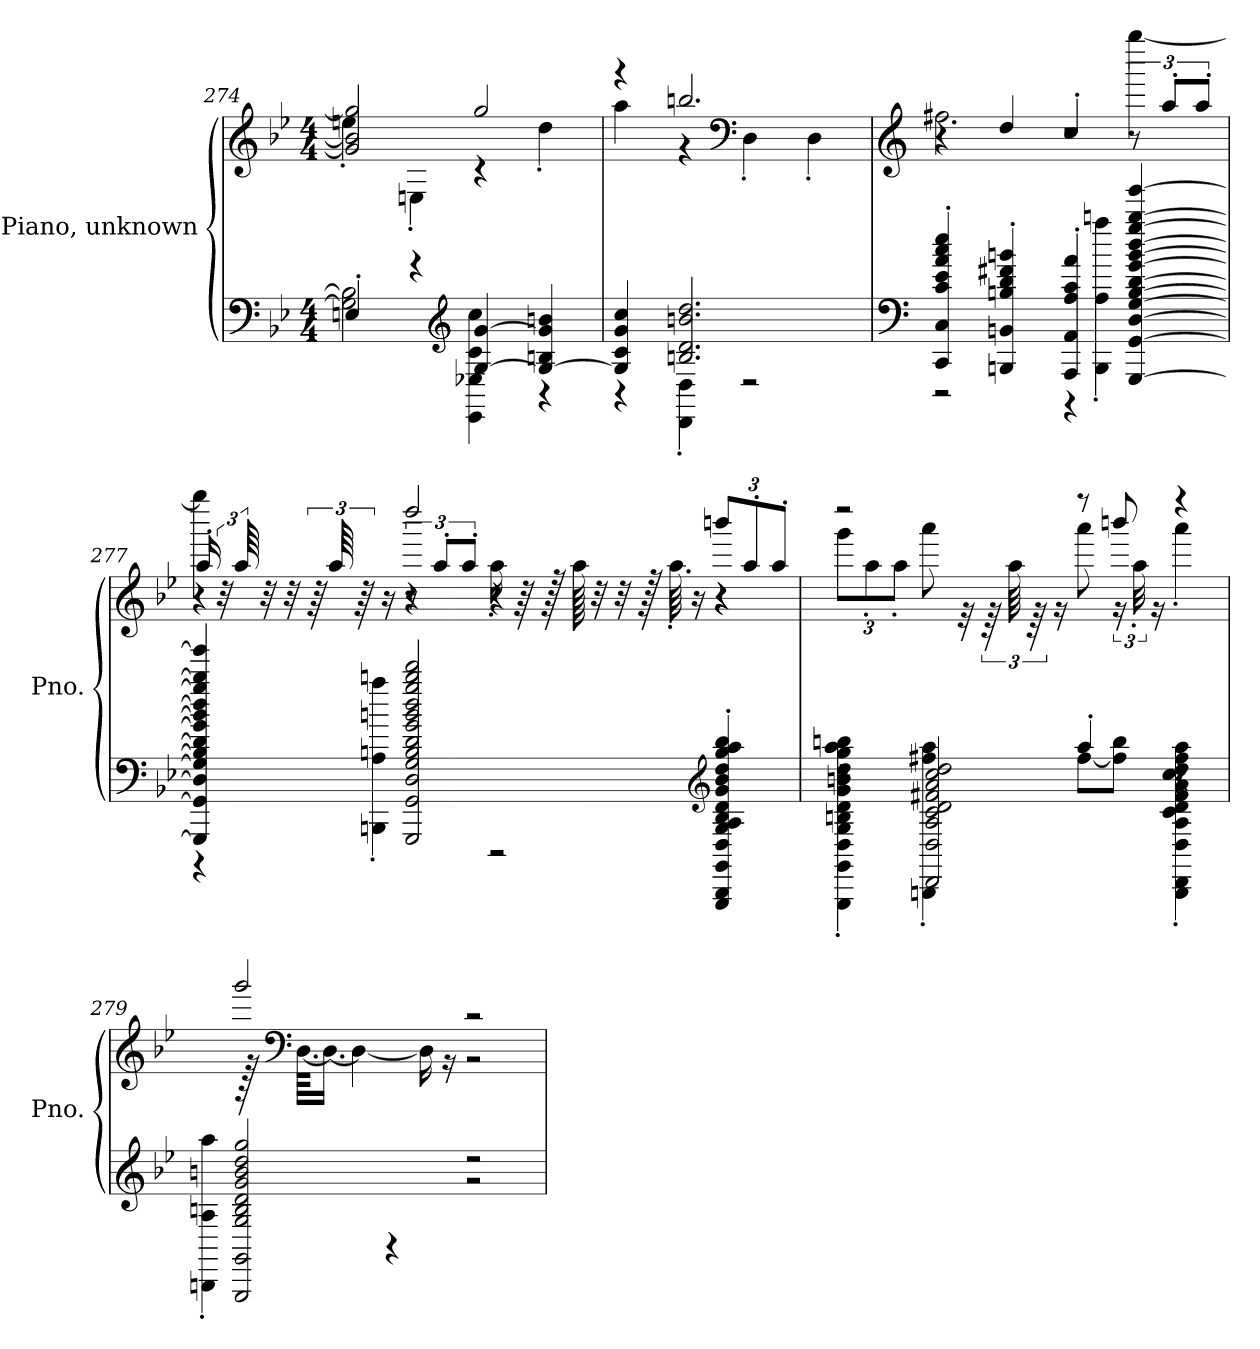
**kern	**kern
*part1	*part1
*staff2	*staff1
*I"Piano, unknown	*
*I'Pno.	*
*clefF4	*clefG2
*k[b-e-]	*k[b-e-]
*M4/4	*M4/4
=274	=274
*^	*^
4En'/	2G\] 2B\]	2g/] 2b/] 2gg/]	4een'\
4r	.	.	4En'\
*clefG2	*	*	*
[4G/ [4g/	4EE-\ 4E-X\ 4c\ 4cc\	2gg/	4r
4G/_ 4Bn/ 4g/] 4bn/	4r	.	4dd'\
=275	=275	=275	=275
4G/] 4c/ 4g/ 4cc/	4r	4r	4aa\
2.Bn/ 2.d/ 2.bn/ 2.dd/	4DD\' 4D\'	2.bbn/	4r
*	*	*clefF4	*
.	2r	.	4D'\
.	.	.	4D'\
*	*	*v	*v
=276	=276	=276
*clefF4	*	*clefG2
*	*	*^
*	*	*	*^
4CC/' 4C/' 4c/' 4e-/' 4a/' 4cc/' 4ee-/'	2r	1r	2.ff#X\	4r
4BBBn/' 4BBn/' 4Bn/' 4d/' 4f#X/' 4bn/'	.	.	.	4dd/
4AAA/' 4AA/' 4A/' 4c/' 4a/'	4r	.	.	4cc'/
[4GGG/ [4GG/ [4D/ [4G/ [4B/ [4d/ [4g/ [4b/ [4dd/ [4gg/ [4bbn/ [4ggg/	4BBB\' 4A\' 4aa\'	.	[4gggg\	12r
.	.	.	.	12aa'/L
.	.	.	.	12aa'/J
!!LO:LB:g=z	!!	!!
=277	=277	=277	=277	=277
4GGG/] 4GG/] 4D/] 4G/] 4B/] 4d/] 4g/] 4b/] 4dd/] 4gg/] 4bb/] 4ggg/]	4r	4r	4gggg\]	16aa'/
.	.	.	.	48r
.	.	.	.	96aa/
.	.	.	.	32r
.	.	.	.	32r
.	.	.	.	96r
.	.	.	.	96aa/
.	.	.	.	96r
.	.	.	.	16r
2GGG/ 2GG/ 2D/ 2G/ 2Bn/ 2d/ 2g/ 2bn/ 2dd/ 2gg/ 2bbn/ 2ddd/	4BBBn\' 4A\' 4aa\'	2dddd/	4r	12r
.	.	.	.	12aa'/L
.	.	.	.	12aa'/J
.	2r	.	16aa'\	4r
.	.	.	64r	.
.	.	.	128r	.
.	.	.	128aa\	.
.	.	.	32r	.
.	.	.	32r	.
.	.	.	128r	.
.	.	.	64.aa'\	.
.	.	.	16r	.
*clefG2	*	*	*	*
*	*	*	*	*Xbrackettup
4GGG/' 4BBB/' 4GG/' 4D/' 4G/' 4A/' 4B/' 4d/' 4g/' 4b/' 4dd/' 4gg/' 4aa/' 4bb/'	.	4r	4r	12bbbn/L
.	.	.	.	12aa'/
.	.	.	.	12aa'/J
*	*	*	*v	*v
!!LO:LB:g=z
=278	=278	=278	=278
*	*^	*	*
2r	4GGG\' 4GG\' 4D\' 4G\' 4Bn\' 4d\' 4g\' 4bn\' 4dd\' 4gg\' 4aa\' 4bbn\'	4r	2r	12ggg\L
.	.	.	.	12aa'\
.	.	.	.	12aa'\J
.	4BBBn\' 4ff#X\' 4aa\'	2DD/ 2D/ 2A/ 2c/ 2d/ 2f#X/ 2a/ 2cc/ 2dd/	.	8aaa\
.	.	.	.	32r
*	*	*	*	*brackettup
.	.	.	.	96r
.	.	.	.	96aa\
.	.	.	.	96r
.	.	.	.	16r
4aa'/	[8ff#\L	.	8r	8aaa\
.	8ff#\] 8bb\J	.	8bbbn/	24r
.	.	.	.	48aa'\
.	.	.	.	16r
4r	4BBB\' 4DD\' 4D\' 4A\' 4c\' 4d\' 4f#\' 4a\' 4cc\' 4dd\' 4ff#\' 4aa\'	4r	4r	4aaa'\
*	*v	*v	*	*
=279	=279	=279	=279
2GGG/ 2GG/ 2G/ 2Bn/ 2d/ 2g/ 2bn/ 2dd/ 2gg/	4BBBn\' 4A\' 4aa\'	2ggg/	128r
*	*	*clefF4	*
.	.	.	[64.D\KKLL
.	.	.	16.D\JJ_
.	.	.	4D\_
.	4r	.	.
.	.	.	16D\]
.	.	.	16r
2r	2r	2r	2r
*v	*v	*	*
*	*v	*v
=	=
*-	*-
